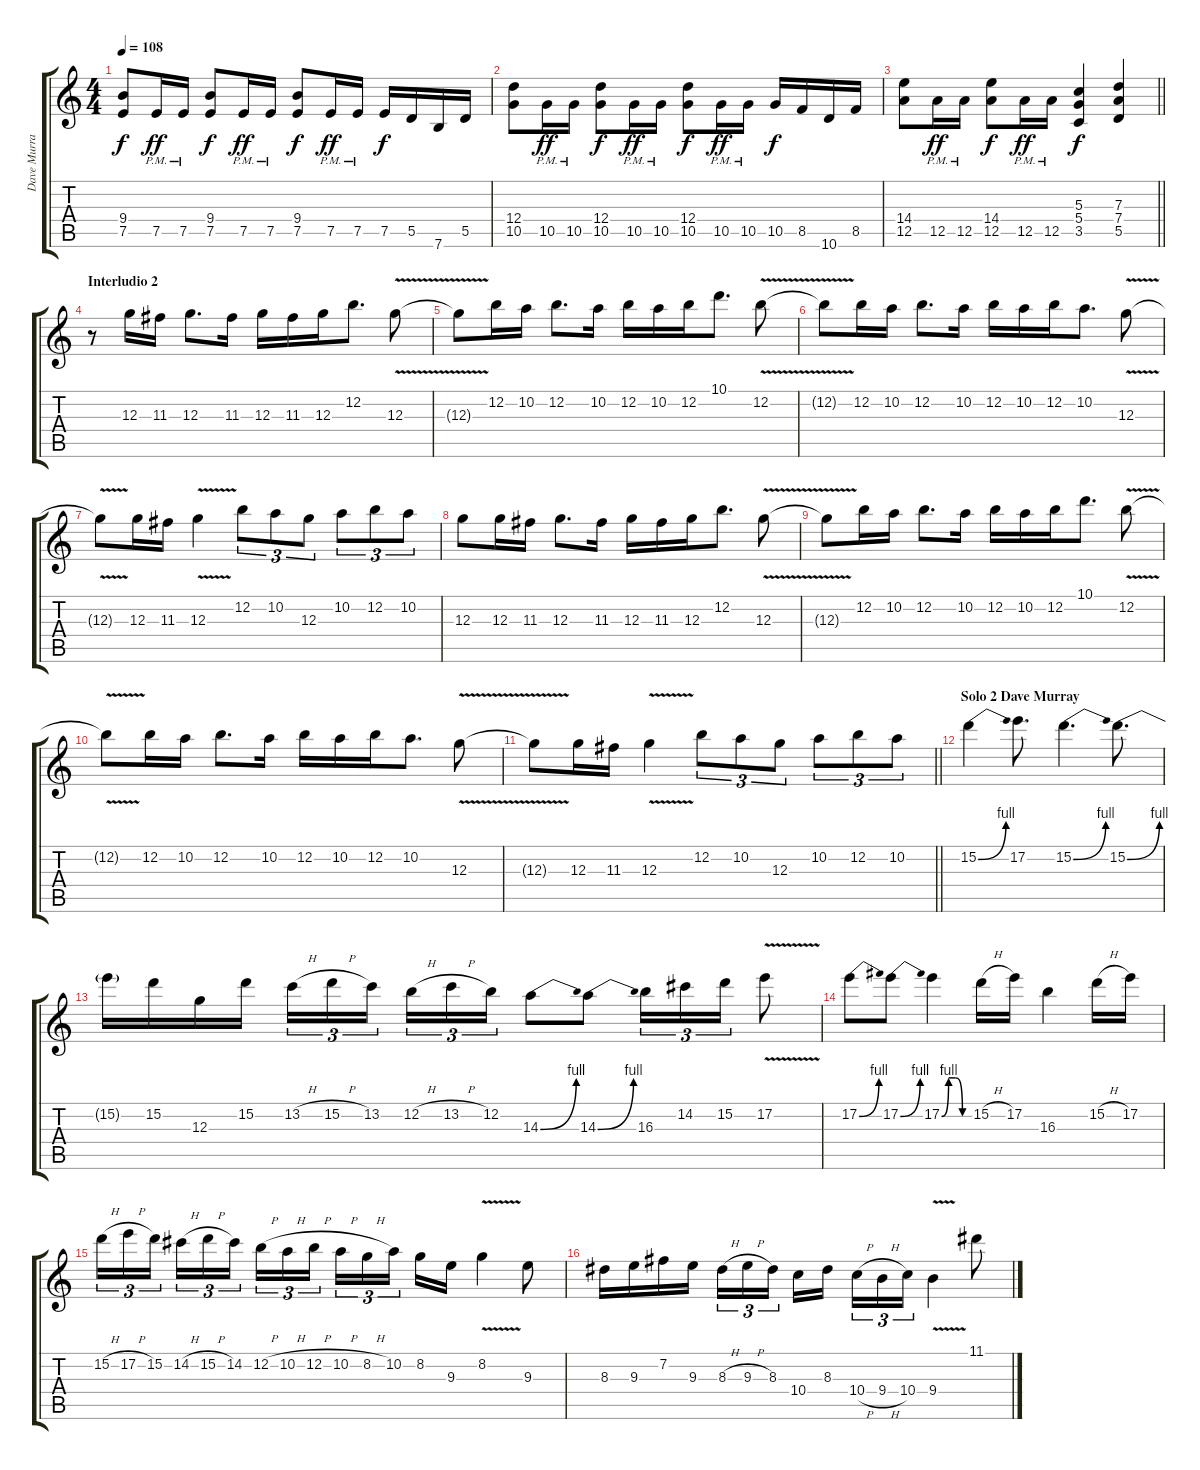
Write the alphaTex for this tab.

\track ("Dave Murray" "Dave Murra") {instrument distortionguitar}
\staff {score tabs}
\tuning (E4 B3 G3 D3 A2 E2) {hide}
\ts (4 4)
\tempo 108
\clef g2
\ks c
(9.4 7.5).8{dy f} 7.5{pm}.16{dy ff} 7.5{pm}.16 (9.4 7.5).8{dy f} 7.5{pm}.16{dy ff} 7.5{pm}.16 (9.4 7.5).8{dy f} 7.5{pm}.16{dy ff} 7.5{pm}.16 7.5.16{dy f} 5.5.16 7.6.16 5.5.16 |
(12.4 10.5).8 10.5{pm}.16{dy ff} 10.5{pm}.16 (12.4 10.5).8{dy f} 10.5{pm}.16{dy ff} 10.5{pm}.16 (12.4 10.5).8{dy f} 10.5{pm}.16{dy ff} 10.5{pm}.16 10.5.16{dy f} 8.5.16 10.6.16 8.5.16 |
\barLineRight lightlight
(14.4 12.5).8 12.5{pm}.16{dy ff} 12.5{pm}.16 (14.4 12.5).8{dy f} 12.5{pm}.16{dy ff} 12.5{pm}.16 (5.3 5.4 3.5).4{dy f} (7.3 7.4 5.5).4 |
\section ("" "Interludio 2")
r.8 12.3.16 11.3.16 12.3.8{d} 11.3.16 12.3.16 11.3.16 12.3.16 12.2.8{d} 12.3{v}.8 |
12.3{t}.8 12.2.16 10.2.16 12.2.8{d} 10.2.16 12.2.16 10.2.16 12.2.16 10.1.8{d} 12.2{v}.8 |
12.2{t}.8 12.2.16 10.2.16 12.2.8{d} 10.2.16 12.2.16 10.2.16 12.2.16 10.2.8{d} 12.3{v}.8 |
12.3{t}.8 12.3.16 11.3.16 12.3{v}.4 12.2.8{tu (3 2)} 10.2.8{tu (3 2)} 12.3.8{tu (3 2)} 10.2.8{tu (3 2)} 12.2.8{tu (3 2)} 10.2.8{tu (3 2)} |
12.3.8 12.3.16 11.3.16 12.3.8{d} 11.3.16 12.3.16 11.3.16 12.3.16 12.2.8{d} 12.3{v}.8 |
12.3{t}.8 12.2.16 10.2.16 12.2.8{d} 10.2.16 12.2.16 10.2.16 12.2.16 10.1.8{d} 12.2{v}.8 |
12.2{t}.8 12.2.16 10.2.16 12.2.8{d} 10.2.16 12.2.16 10.2.16 12.2.16 10.2.8{d} 12.3{v}.8 |
\barLineRight lightlight
12.3{t}.8 12.3.16 11.3.16 12.3{v}.4 12.2.8{tu (3 2)} 10.2.8{tu (3 2)} 12.3.8{tu (3 2)} 10.2.8{tu (3 2)} 12.2.8{tu (3 2)} 10.2.8{tu (3 2)} |
\section ("" "Solo 2 Dave Murray")
15.2{be (bend 0 0 60 4)}.4{volume 16} 17.2.8{d} 15.2{be (bend 0 0 60 4)}.4{d} 15.2{be (bend 0 0 60 4)}.8{d} |
15.2{t}.16 15.2.16 12.3.16 15.2.16 13.2{h}.16{tu (3 2)} 15.2{h}.16{tu (3 2)} 13.2.16{tu (3 2) beam splitsecondary} 12.2{h}.16{tu (3 2)} 13.2{h}.16{tu (3 2)} 12.2.16{tu (3 2)} 14.3{be (bend 0 0 60 4)}.8 14.3{be (bend 0 0 60 4)}.8 16.3.16{tu (3 2)} 14.2.16{tu (3 2)} 15.2.16{tu (3 2)} 17.2{v}.8 |
17.2{be (bend 0 0 60 4)}.8 17.2{be (bend 0 0 60 4)}.8 17.2{be (custom 0 0 15 4 30 4 45 0 60 0)}.4 15.2{h}.16 17.2.16 16.3.4 15.2{h}.16 17.2.16 |
15.2{h}.16{tu (3 2)} 17.2{h}.16{tu (3 2)} 15.2.16{tu (3 2) beam splitsecondary} 14.2{h}.16{tu (3 2)} 15.2{h}.16{tu (3 2)} 14.2.16{tu (3 2)} 12.2{h}.16{tu (3 2)} 10.2{h}.16{tu (3 2)} 12.2{h}.16{tu (3 2) beam splitsecondary} 10.2{h}.16{tu (3 2)} 8.2{h}.16{tu (3 2)} 10.2.16{tu (3 2)} 8.2.16 9.3.16 8.2{v}.4 9.3.8 |
8.3.16 9.3.16 7.2.16 9.3.16 8.3{h}.16{tu (3 2)} 9.3{h}.16{tu (3 2)} 8.3.16{tu (3 2) beam splitsecondary} 10.4.16 8.3.16 10.4{h}.16{tu (3 2)} 9.4{h}.16{tu (3 2)} 10.4.16{tu (3 2)} 9.4{v}.4 11.1.8
